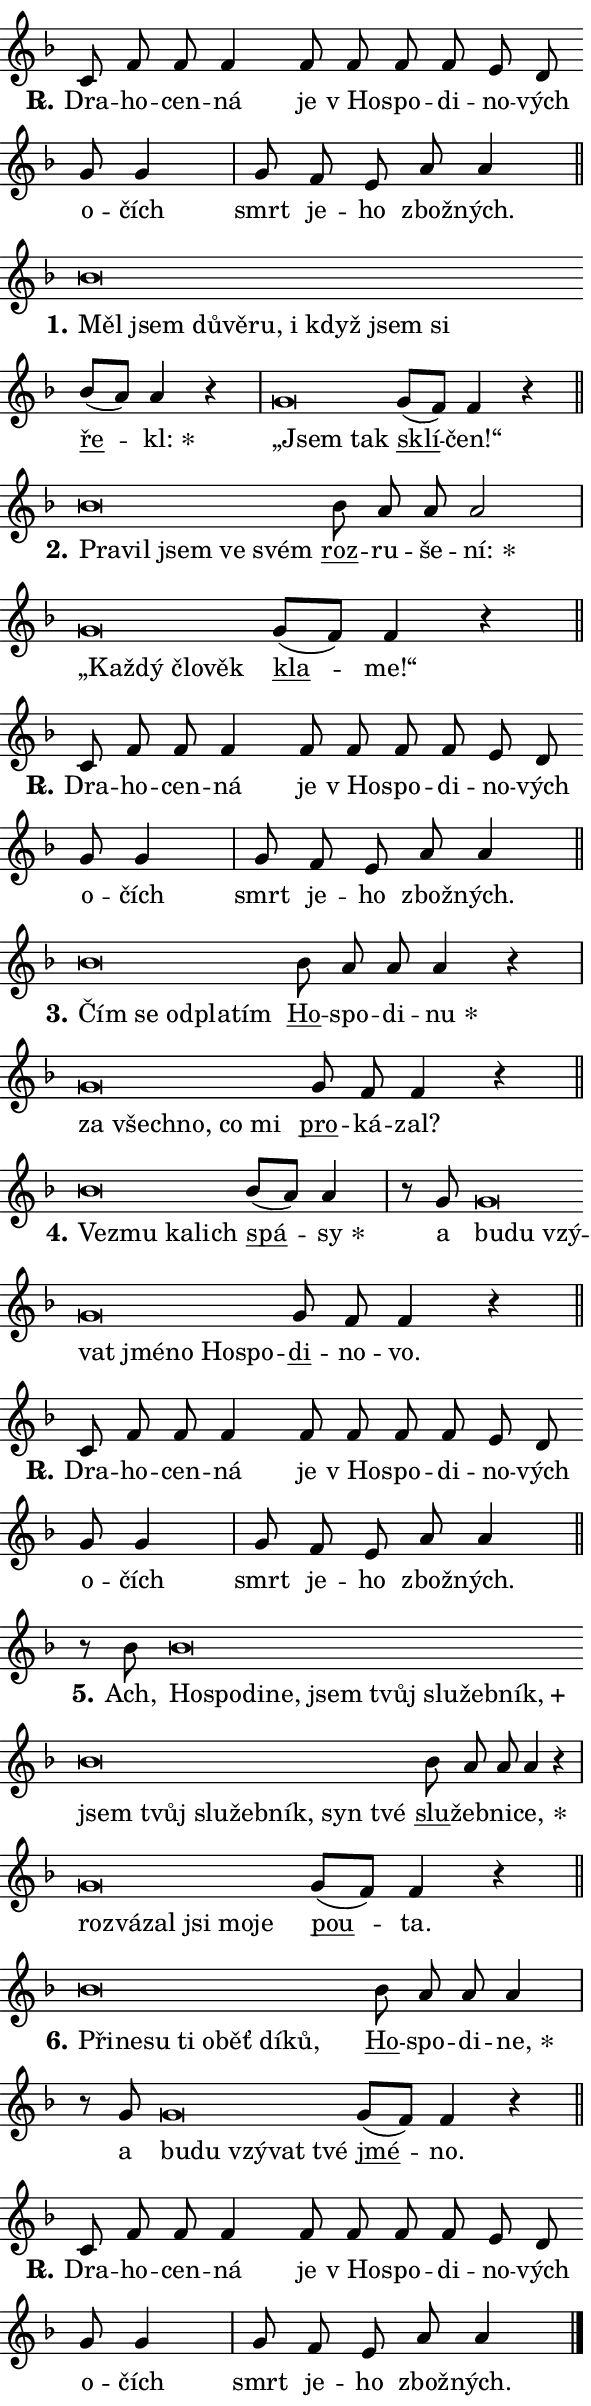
\version "2.24.0"
\header { tagline = "" }
\paper {
  indent = 0\cm
  top-margin = 0\cm
  right-margin = 0.13\cm % to fit lyric hyphens
  bottom-margin = 0\cm
  left-margin = 0\cm
  paper-width = 10\cm
  page-breaking = #ly:one-page-breaking
  system-system-spacing.basic-distance = #11
  score-system-spacing.basic-distance = #11
  ragged-last = ##f
}


%% Author: Thomas Morley
%% https://lists.gnu.org/archive/html/lilypond-user/2020-05/msg00002.html
#(define (line-position grob)
"Returns position of @var[grob} in current system:
   @code{'start}, if at first time-step
   @code{'end}, if at last time-step
   @code{'middle} otherwise
"
  (let* ((col (ly:item-get-column grob))
         (ln (ly:grob-object col 'left-neighbor))
         (rn (ly:grob-object col 'right-neighbor))
         (col-to-check-left (if (ly:grob? ln) ln col))
         (col-to-check-right (if (ly:grob? rn) rn col))
         (break-dir-left
           (and
             (ly:grob-property col-to-check-left 'non-musical #f)
             (ly:item-break-dir col-to-check-left)))
         (break-dir-right
           (and
             (ly:grob-property col-to-check-right 'non-musical #f)
             (ly:item-break-dir col-to-check-right))))
        (cond ((eqv? 1 break-dir-left) 'start)
              ((eqv? -1 break-dir-right) 'end)
              (else 'middle))))

#(define (tranparent-at-line-position vctor)
  (lambda (grob)
  "Relying on @code{line-position} select the relevant enry from @var{vctor}.
Used to determine transparency,"
    (case (line-position grob)
      ((end) (not (vector-ref vctor 0)))
      ((middle) (not (vector-ref vctor 1)))
      ((start) (not (vector-ref vctor 2))))))

noteHeadBreakVisibility =
#(define-music-function (break-visibility)(vector?)
"Makes @code{NoteHead}s transparent relying on @var{break-visibility}"
#{
  \override NoteHead.transparent =
    #(tranparent-at-line-position break-visibility)
#})

#(define delete-ledgers-for-transparent-note-heads
  (lambda (grob)
    "Reads whether a @code{NoteHead} is transparent.
If so this @code{NoteHead} is removed from @code{'note-heads} from
@var{grob}, which is supposed to be @code{LedgerLineSpanner}.
As a result ledgers are not printed for this @code{NoteHead}"
    (let* ((nhds-array (ly:grob-object grob 'note-heads))
           (nhds-list
             (if (ly:grob-array? nhds-array)
                 (ly:grob-array->list nhds-array)
                 '()))
           ;; Relies on the transparent-property being done before
           ;; Staff.LedgerLineSpanner.after-line-breaking is executed.
           ;; This is fragile ...
           (to-keep
             (remove
               (lambda (nhd)
                 (ly:grob-property nhd 'transparent #f))
               nhds-list)))
      ;; TODO find a better method to iterate over grob-arrays, similiar
      ;; to filter/remove etc for lists
      ;; For now rebuilt from scratch
      (set! (ly:grob-object grob 'note-heads)  '())
      (for-each
        (lambda (nhd)
          (ly:pointer-group-interface::add-grob grob 'note-heads nhd))
        to-keep))))

squashNotes = {
  \override NoteHead.X-extent = #'(-0.2 . 0.2)
  \override NoteHead.Y-extent = #'(-0.75 . 0)
  \override NoteHead.stencil =
    #(lambda (grob)
       (let ((pos (ly:grob-property grob 'staff-position)))
         (begin
           (if (< pos -7) (display "ERROR: Lower brevis then expected\n") (display ""))
           (if (<= pos -6) ly:text-interface::print ly:note-head::print))))
}
unSquashNotes = {
  \revert NoteHead.X-extent
  \revert NoteHead.Y-extent
  \revert NoteHead.stencil
}

hideNotes = \noteHeadBreakVisibility #begin-of-line-visible
unHideNotes = \noteHeadBreakVisibility #all-visible

% work-around for resetting accidentals
% https://lilypond.org/doc/v2.23/Documentation/notation/displaying-rhythms#unmetered-music
cadenzaMeasure = {
  \cadenzaOff
  \partial 1024 s1024
  \cadenzaOn
}

#(define-markup-command (accent layout props text) (markup?)
  "Underline accented syllable"
  (interpret-markup layout props
    #{\markup \override #'(offset . 4.3) \underline { #text }#}))

responsum = \markup \concat {
  "R" \hspace #-1.05 \path #0.1 #'((moveto 0 0.07) (lineto 0.9 0.8)) \hspace #0.05 "."
}

spaceSize = #0.6828661417322834 % exact space size for TeX Gyre Schola

\layout {
  \context {
    \Staff
    \remove "Time_signature_engraver"
    \override LedgerLineSpanner.after-line-breaking = #delete-ledgers-for-transparent-note-heads
  }
  \context {
    \Lyrics {
      \override LyricSpace.minimum-distance = \spaceSize
      \override LyricText.font-name = #"TeX Gyre Schola"
      \override LyricText.font-size = 1
      \override StanzaNumber.font-name = #"TeX Gyre Schola Bold"
      \override StanzaNumber.font-size = 1
    }
  }
  \context {
    \Score 
    \override NoteHead.text =
      #(lambda (grob) 
        (let ((pos (ly:grob-property grob 'staff-position)))
          #{\markup {
            \combine
              \halign #-0.55 \raise #(if (= pos -6) 0 0.5) \override #'(thickness . 2) \draw-line #'(3.2 . 0)
              \musicglyph "noteheads.sM1"
          }#}))
  }
}

% magnetic-lyrics.ily
%
%   written by
%     Jean Abou Samra <jean@abou-samra.fr>
%     Werner Lemberg <wl@gnu.org>
%
%   adapted by
%     Jiri Hon <jiri.hon@gmail.com>
%
% Version 2022-Apr-15

% https://www.mail-archive.com/lilypond-user@gnu.org/msg149350.html

#(define (Left_hyphen_pointer_engraver context)
   "Collect syllable-hyphen-syllable occurrences in lyrics and store
them in properties.  This engraver only looks to the left.  For
example, if the lyrics input is @code{foo -- bar}, it does the
following.

@itemize @bullet
@item
Set the @code{text} property of the @code{LyricHyphen} grob between
@q{foo} and @q{bar} to @code{foo}.

@item
Set the @code{left-hyphen} property of the @code{LyricText} grob with
text @q{foo} to the @code{LyricHyphen} grob between @q{foo} and
@q{bar}.
@end itemize

Use this auxiliary engraver in combination with the
@code{lyric-@/text::@/apply-@/magnetic-@/offset!} hook."
   (let ((hyphen #f)
         (text #f))
     (make-engraver
      (acknowledgers
       ((lyric-syllable-interface engraver grob source-engraver)
        (set! text grob)))
      (end-acknowledgers
       ((lyric-hyphen-interface engraver grob source-engraver)
        ;(when (not (grob::has-interface grob 'lyric-space-interface))
          (set! hyphen grob)));)
      ((stop-translation-timestep engraver)
       (when (and text hyphen)
         (ly:grob-set-object! text 'left-hyphen hyphen))
       (set! text #f)
       (set! hyphen #f)))))

#(define (lyric-text::apply-magnetic-offset! grob)
   "If the space between two syllables is less than the value in
property @code{LyricText@/.details@/.squash-threshold}, move the right
syllable to the left so that it gets concatenated with the left
syllable.

Use this function as a hook for
@code{LyricText@/.after-@/line-@/breaking} if the
@code{Left_@/hyphen_@/pointer_@/engraver} is active."
   (let ((hyphen (ly:grob-object grob 'left-hyphen #f)))
     (when hyphen
       (let ((left-text (ly:spanner-bound hyphen LEFT)))
         (when (grob::has-interface left-text 'lyric-syllable-interface)
           (let* ((common (ly:grob-common-refpoint grob left-text X))
                  (this-x-ext (ly:grob-extent grob common X))
                  (left-x-ext
                   (begin
                     ;; Trigger magnetism for left-text.
                     (ly:grob-property left-text 'after-line-breaking)
                     (ly:grob-extent left-text common X)))
                  ;; `delta` is the gap width between two syllables.
                  (delta (- (interval-start this-x-ext)
                            (interval-end left-x-ext)))
                  (details (ly:grob-property grob 'details))
                  (threshold (assoc-get 'squash-threshold details 0.2)))
             (when (< delta threshold)
               (let* (;; We have to manipulate the input text so that
                      ;; ligatures crossing syllable boundaries are not
                      ;; disabled.  For languages based on the Latin
                      ;; script this is essentially a beautification.
                      ;; However, for non-Western scripts it can be a
                      ;; necessity.
                      (lt (ly:grob-property left-text 'text))
                      (rt (ly:grob-property grob 'text))
                      (is-space (grob::has-interface hyphen 'lyric-space-interface))
                      (space (if is-space " " ""))
                      (extra-delta (if is-space spaceSize 0))
                      ;; Append new syllable.
                      (ltrt-space (if (and (string? lt) (string? rt))
                                (string-append lt space rt)
                                (make-concat-markup (list lt space rt))))
                      ;; Right-align `ltrt` to the right side.
                      (ltrt-space-markup (grob-interpret-markup
                               grob
                               (make-translate-markup
                                (cons (interval-length this-x-ext) 0)
                                (make-right-align-markup ltrt-space)))))
                 (begin
                   ;; Don't print `left-text`.
                   (ly:grob-set-property! left-text 'stencil #f)
                   ;; Set text and stencil (which holds all collected
                   ;; syllables so far) and shift it to the left.
                   (ly:grob-set-property! grob 'text ltrt-space)
                   (ly:grob-set-property! grob 'stencil ltrt-space-markup)
                   (ly:grob-translate-axis! grob (- (- delta extra-delta)) X))))))))))


#(define (lyric-hyphen::displace-bounds-first grob)
   ;; Make very sure this callback isn't triggered too early.
   (let ((left (ly:spanner-bound grob LEFT))
         (right (ly:spanner-bound grob RIGHT)))
     (ly:grob-property left 'after-line-breaking)
     (ly:grob-property right 'after-line-breaking)
     (ly:lyric-hyphen::print grob)))

squashThreshold = #0.4

\layout {
  \context {
    \Lyrics
    \consists #Left_hyphen_pointer_engraver
    \override LyricText.after-line-breaking =
      #lyric-text::apply-magnetic-offset!
    \override LyricHyphen.stencil = #lyric-hyphen::displace-bounds-first
    \override LyricText.details.squash-threshold = \squashThreshold
    \override LyricHyphen.minimum-distance = 0
    \override LyricHyphen.minimum-length = \squashThreshold
  }
}

squashText = \override LyricText.details.squash-threshold = 9999
unSquashText = \override LyricText.details.squash-threshold = \squashThreshold

leftText = \override LyricText.self-alignment-X = #LEFT
unLeftText = \revert LyricText.self-alignment-X

starOffset = #(lambda (grob) 
                (let ((x_offset (ly:self-alignment-interface::aligned-on-x-parent grob)))
                  (if (= x_offset 0) 0 (+ x_offset 1.2))))

star = #(define-music-function (syllable)(string?)
"Append star separator at the end of a syllable"
#{
  \once \override LyricText.X-offset = #starOffset
  \lyricmode { \markup {
    #syllable
    \override #'((font-name . "TeX Gyre Schola Bold")) \hspace #0.2 \lower #0.65 \larger "*"
  } }
#})

starAccent = #(define-music-function (syllable)(string?)
"Append star separator at the end of a syllable and make accent"
#{
  \once \override LyricText.X-offset = #starOffset
  \lyricmode { \markup {
    \accent #syllable
    \override #'((font-name . "TeX Gyre Schola Bold")) \hspace #0.2 \lower #0.65 \larger "*"
  } }
#})

breath = #(define-music-function (syllable)(string?)
"Append breathing indicator at the end of a syllable"
#{
  \lyricmode { \markup { #syllable "+" } }
#})

optionalBreath = #(define-music-function (syllable)(string?)
"Append optional breathing indicator at the end of a syllable"
#{
  \lyricmode { \markup { #syllable "(+)" } }
#})


\score {
    <<
        \new Voice = "melody" { \cadenzaOn \key f \major \relative { c'8 f f f4 f8 \bar "" f f \bar "" f e d \bar "" g g4 \cadenzaMeasure \bar "|" g8 f e a a4 \cadenzaMeasure \bar "||" \break } }
        \new Lyrics \lyricsto "melody" { \lyricmode { \set stanza = \responsum
Dra -- ho -- cen -- ná je "v Ho" -- spo -- di -- no -- vých o -- čích smrt je -- ho zbož -- ných. } }
    >>
    \layout {}
}

\score {
    <<
        \new Voice = "melody" { \cadenzaOn \key f \major \relative { \squashNotes bes'\breve*1/16 \hideNotes \breve*1/16 \bar "" \breve*1/16 \bar "" \breve*1/16 \bar "" \breve*1/16 \bar "" \breve*1/16 \bar "" \breve*1/16 \bar "" \breve*1/16 \breve*1/16 \bar "" \unHideNotes \unSquashNotes \bar "" bes8[( a)] a4 r \cadenzaMeasure \bar "|" \squashNotes g\breve*1/16 \hideNotes \breve*1/16 \bar "" \unHideNotes \unSquashNotes \bar "" g8[( f)] f4 r \cadenzaMeasure \bar "||" \break } }
        \new Lyrics \lyricsto "melody" { \lyricmode { \set stanza = "1."
\leftText Měl \squashText jsem dů -- vě -- ru, i když jsem si \unLeftText \unSquashText \markup \accent ře -- \star kl: \leftText „Jsem \squashText tak \unLeftText \unSquashText \markup \accent sklí -- čen!“ } }
    >>
    \layout {}
}

\score {
    <<
        \new Voice = "melody" { \cadenzaOn \key f \major \relative { \squashNotes bes'\breve*1/16 \hideNotes \breve*1/16 \bar "" \breve*1/16 \bar "" \breve*1/16 \breve*1/16 \bar "" \unHideNotes \unSquashNotes \bar "" bes8 a a a2 \cadenzaMeasure \bar "|" \squashNotes g\breve*1/16 \hideNotes \breve*1/16 \bar "" \breve*1/16 \breve*1/16 \bar "" \unHideNotes \unSquashNotes \bar "" g8[( f)] f4 r \cadenzaMeasure \bar "||" \break } }
        \new Lyrics \lyricsto "melody" { \lyricmode { \set stanza = "2."
\leftText Pra -- \squashText vil jsem ve svém \unLeftText \unSquashText \markup \accent roz -- ru -- še -- \star ní: \leftText „Kaž -- \squashText dý člo -- věk \unLeftText \unSquashText \markup \accent kla -- me!“ } }
    >>
    \layout {}
}

\score {
    <<
        \new Voice = "melody" { \cadenzaOn \key f \major \relative { c'8 f f f4 f8 \bar "" f f \bar "" f e d \bar "" g g4 \cadenzaMeasure \bar "|" g8 f e a a4 \cadenzaMeasure \bar "||" \break } }
        \new Lyrics \lyricsto "melody" { \lyricmode { \set stanza = \responsum
Dra -- ho -- cen -- ná je "v Ho" -- spo -- di -- no -- vých o -- čích smrt je -- ho zbož -- ných. } }
    >>
    \layout {}
}

\score {
    <<
        \new Voice = "melody" { \cadenzaOn \key f \major \relative { \squashNotes bes'\breve*1/16 \hideNotes \breve*1/16 \bar "" \breve*1/16 \bar "" \breve*1/16 \breve*1/16 \bar "" \unHideNotes \unSquashNotes \bar "" bes8 a a a4 r \cadenzaMeasure \bar "|" \squashNotes g\breve*1/16 \hideNotes \breve*1/16 \bar "" \breve*1/16 \bar "" \breve*1/16 \breve*1/16 \bar "" \unHideNotes \unSquashNotes \bar "" g8 f f4 r \cadenzaMeasure \bar "||" \break } }
        \new Lyrics \lyricsto "melody" { \lyricmode { \set stanza = "3."
\leftText Čím \squashText se od -- pla -- tím \unLeftText \unSquashText \markup \accent Ho -- spo -- di -- \star nu \leftText za \squashText všech -- no, co mi \unLeftText \unSquashText \markup \accent pro -- ká -- zal? } }
    >>
    \layout {}
}

\score {
    <<
        \new Voice = "melody" { \cadenzaOn \key f \major \relative { \squashNotes bes'\breve*1/16 \hideNotes \breve*1/16 \bar "" \breve*1/16 \breve*1/16 \bar "" \unHideNotes \unSquashNotes \bar "" bes8[( a)] a4 \cadenzaMeasure \bar "|" r8 g8 \squashNotes g\breve*1/16 \hideNotes \breve*1/16 \bar "" \breve*1/16 \bar "" \breve*1/16 \bar "" \breve*1/16 \bar "" \breve*1/16 \bar "" \breve*1/16 \breve*1/16 \bar "" \unHideNotes \unSquashNotes \bar "" g8 f f4 r \cadenzaMeasure \bar "||" \break } }
        \new Lyrics \lyricsto "melody" { \lyricmode { \set stanza = "4."
\leftText Ve -- \squashText zmu ka -- lich \unLeftText \unSquashText \markup \accent spá -- \star sy a \leftText bu -- \squashText du vzý -- vat jmé -- no Ho -- spo -- \unLeftText \unSquashText \markup \accent di -- no -- vo. } }
    >>
    \layout {}
}

\score {
    <<
        \new Voice = "melody" { \cadenzaOn \key f \major \relative { c'8 f f f4 f8 \bar "" f f \bar "" f e d \bar "" g g4 \cadenzaMeasure \bar "|" g8 f e a a4 \cadenzaMeasure \bar "||" \break } }
        \new Lyrics \lyricsto "melody" { \lyricmode { \set stanza = \responsum
Dra -- ho -- cen -- ná je "v Ho" -- spo -- di -- no -- vých o -- čích smrt je -- ho zbož -- ných. } }
    >>
    \layout {}
}

\score {
    <<
        \new Voice = "melody" { \cadenzaOn \key f \major \relative { r8 bes'8 \squashNotes bes\breve*1/16 \hideNotes \breve*1/16 \bar "" \breve*1/16 \bar "" \breve*1/16 \bar "" \breve*1/16 \bar "" \breve*1/16 \bar "" \breve*1/16 \bar "" \breve*1/16 \bar "" \breve*1/16 \bar "" \breve*1/16 \bar "" \breve*1/16 \bar "" \breve*1/16 \bar "" \breve*1/16 \bar "" \breve*1/16 \bar "" \breve*1/16 \breve*1/16 \bar "" \unHideNotes \unSquashNotes \bar "" bes8 a a a4 r \cadenzaMeasure \bar "|" \squashNotes g\breve*1/16 \hideNotes \breve*1/16 \bar "" \breve*1/16 \bar "" \breve*1/16 \bar "" \breve*1/16 \breve*1/16 \bar "" \unHideNotes \unSquashNotes \bar "" g8[( f)] f4 r \cadenzaMeasure \bar "||" \break } }
        \new Lyrics \lyricsto "melody" { \lyricmode { \set stanza = "5."
Ach, \leftText Ho -- \squashText spo -- di -- ne, jsem tvůj slu -- žeb -- \breath "ník," jsem tvůj slu -- žeb -- ník, syn tvé \unLeftText \unSquashText \markup \accent slu -- žeb -- ni -- \star ce, \leftText roz -- \squashText vá -- zal jsi mo -- je \unLeftText \unSquashText \markup \accent pou -- ta. } }
    >>
    \layout {}
}

\score {
    <<
        \new Voice = "melody" { \cadenzaOn \key f \major \relative { \squashNotes bes'\breve*1/16 \hideNotes \breve*1/16 \bar "" \breve*1/16 \bar "" \breve*1/16 \bar "" \breve*1/16 \bar "" \breve*1/16 \bar "" \breve*1/16 \breve*1/16 \bar "" \unHideNotes \unSquashNotes \bar "" bes8 a a a4 \cadenzaMeasure \bar "|" r8 g8 \squashNotes g\breve*1/16 \hideNotes \breve*1/16 \bar "" \breve*1/16 \bar "" \breve*1/16 \breve*1/16 \bar "" \unHideNotes \unSquashNotes \bar "" g8[( f)] f4 r \cadenzaMeasure \bar "||" \break } }
        \new Lyrics \lyricsto "melody" { \lyricmode { \set stanza = "6."
\leftText Při -- \squashText ne -- su ti o -- běť dí -- ků, \unLeftText \unSquashText \markup \accent Ho -- spo -- di -- \star ne, a \leftText bu -- \squashText du vzý -- vat tvé \unLeftText \unSquashText \markup \accent jmé -- no. } }
    >>
    \layout {}
}

\score {
    <<
        \new Voice = "melody" { \cadenzaOn \key f \major \relative { c'8 f f f4 f8 \bar "" f f \bar "" f e d \bar "" g g4 \cadenzaMeasure \bar "|" g8 f e a a4 \cadenzaMeasure \bar "||" \break } \bar "|." }
        \new Lyrics \lyricsto "melody" { \lyricmode { \set stanza = \responsum
Dra -- ho -- cen -- ná je "v Ho" -- spo -- di -- no -- vých o -- čích smrt je -- ho zbož -- ných. } }
    >>
    \layout {}
}
